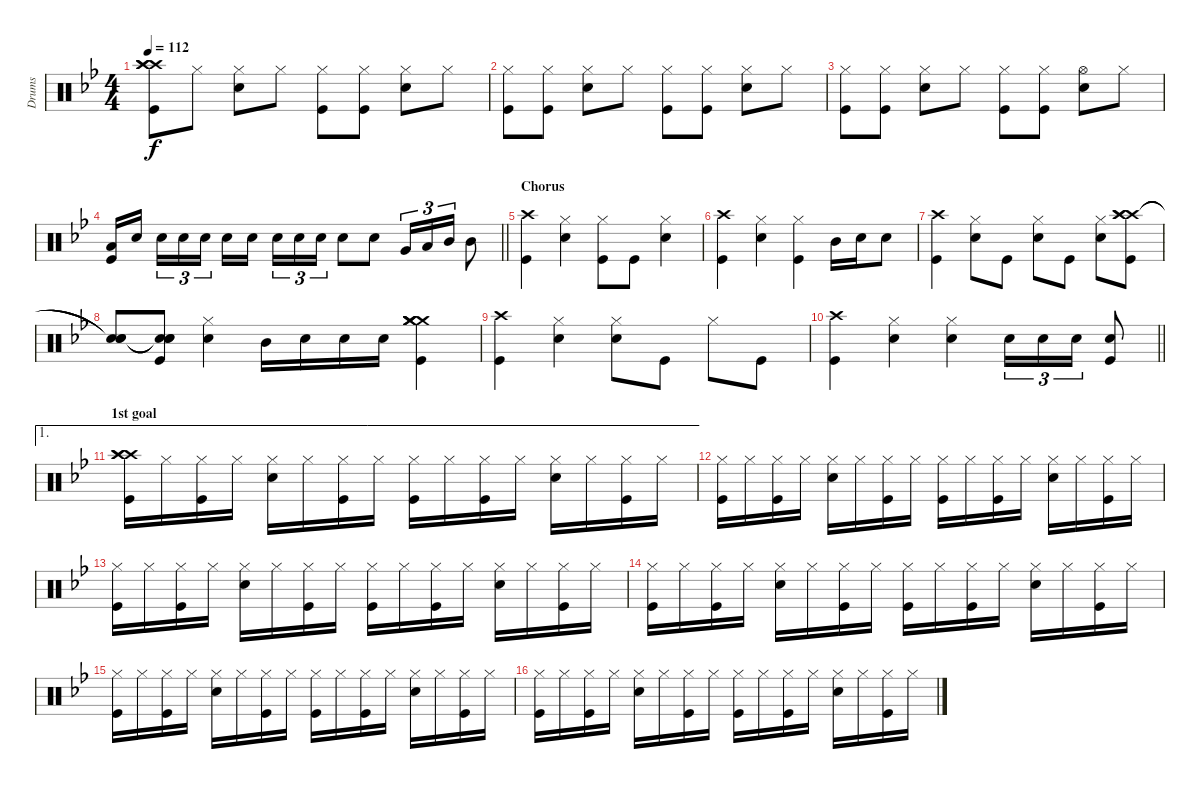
\track ("Drums" "Drums") {instrument percussion}
\staff {score}
\articulation defaults
\ts (4 4)
\tempo 112
\clef neutral
\ks bb
("Crash high (hit)" "Crash high (hit)" "Crash high (hit)" "Kick (hit)").8{dy f} "Hi-Hat (closed)".8 ("Hi-Hat (closed)" "Snare (hit) 2").8 "Hi-Hat (closed)".8 ("Hi-Hat (closed)" "Kick (hit)").8 ("Hi-Hat (closed)" "Kick (hit)").8 ("Hi-Hat (closed)" "Snare (hit) 2").8 "Hi-Hat (closed)".8 |
("Hi-Hat (closed)" "Kick (hit)").8 ("Hi-Hat (closed)" "Kick (hit)").8 ("Hi-Hat (closed)" "Snare (hit) 2").8 "Hi-Hat (closed)".8 ("Hi-Hat (closed)" "Kick (hit)").8 ("Hi-Hat (closed)" "Kick (hit)").8 ("Hi-Hat (closed)" "Snare (hit) 2").8 "Hi-Hat (closed)".8 |
("Hi-Hat (closed)" "Kick (hit)").8 ("Hi-Hat (closed)" "Kick (hit)").8 ("Hi-Hat (closed)" "Snare (hit) 2").8 "Hi-Hat (closed)".8 ("Hi-Hat (closed)" "Kick (hit)").8 ("Hi-Hat (closed)" "Kick (hit)").8 ("Hi-Hat (open)" "Snare (hit) 2").8 "Hi-Hat (closed)".8 |
\barLineRight lightlight
("Low Tom (hit)" "Kick (hit)").16 "Snare (hit) 2".16{beam splitsecondary} "Snare (hit) 2".16{tu (3 2)} "Snare (hit) 2".16{tu (3 2)} "Snare (hit) 2".16{tu (3 2)} "Snare (hit) 2".16 "Snare (hit) 2".16{beam splitsecondary} "Snare (hit) 2".16{tu (3 2)} "Snare (hit) 2".16{tu (3 2)} "Snare (hit) 2".16{tu (3 2)} "Snare (hit) 2".8 "Snare (hit) 2".8 "Very Low Tom (hit)".16{tu (3 2)} "Low Tom (hit)".16{tu (3 2)} "Mid Tom (hit)".16{tu (3 2)} "Mid Tom (hit)".8 |
\section ("" "Chorus")
("Crash high (hit)" "Kick (hit)").4 ("Hi-Hat (closed)" "Snare (hit) 2").4 ("Hi-Hat (closed)" "Kick (hit)").8 "Kick (hit)".8 ("Hi-Hat (closed)" "Snare (hit) 2").4 |
("Crash high (hit)" "Kick (hit)").4 ("Hi-Hat (closed)" "Snare (hit) 2").4 ("Hi-Hat (closed)" "Kick (hit)").4 "Mid Tom (hit)".16 "Snare (hit) 2".16 "Snare (hit) 2".8 |
("Crash high (hit)" "Kick (hit)").4 ("Hi-Hat (closed)" "Snare (hit) 2").8 "Kick (hit)".8 ("Hi-Hat (closed)" "Snare (hit) 2").8 "Kick (hit)".8 ("Hi-Hat (closed)" "Snare (hit) 2").8 ("Crash high (hit)" "Crash high (hit)" "Crash high (hit)" "Kick (hit)").8 |
("Snare (hit)"{t} "Snare (hit)"{t} "Snare (hit)"{t}).8 ("Snare (hit)"{t} "Snare (hit)"{t} "Snare (hit)"{t} "Kick (hit)").8 ("Hi-Hat (closed)" "Snare (hit) 2").4 "Mid Tom (hit)".16 "Snare (hit) 2".16 "Snare (hit) 2".16 "Snare (hit) 2".16 ("Crash medium (hit)" "Crash medium (hit)" "Crash medium (hit)" "Crash medium (hit)" "Kick (hit)").4 |
("Crash high (hit)" "Kick (hit)").4 ("Hi-Hat (closed)" "Snare (hit) 2").4 ("Hi-Hat (closed)" "Snare (hit) 2").8 "Kick (hit)".8 "Hi-Hat (closed)".8 "Kick (hit)".8 |
\barLineRight lightlight
("Crash high (hit)" "Kick (hit)").4 ("Hi-Hat (closed)" "Snare (hit) 2").4 ("Hi-Hat (closed)" "Snare (hit) 2").4 "Snare (hit) 2".16{tu (3 2)} "Snare (hit) 2".16{tu (3 2)} "Snare (hit) 2".16{tu (3 2)} ("Snare (hit) 2" "Kick (hit)").8 |
\ae 1
\section ("" "1st goal")
("Crash high (hit)" "Crash high (hit)" "Crash high (hit)" "Kick (hit)").16 "Hi-Hat (closed)".16 ("Hi-Hat (closed)" "Kick (hit)").16 "Hi-Hat (closed)".16 ("Hi-Hat (closed)" "Snare (hit) 2").16 "Hi-Hat (closed)".16 ("Hi-Hat (closed)" "Kick (hit)").16 "Hi-Hat (closed)".16 ("Hi-Hat (closed)" "Kick (hit)").16 "Hi-Hat (closed)".16 ("Hi-Hat (closed)" "Kick (hit)").16 "Hi-Hat (closed)".16 ("Hi-Hat (closed)" "Snare (hit) 2").16 "Hi-Hat (closed)".16 ("Hi-Hat (closed)" "Kick (hit)").16 "Hi-Hat (closed)".16 |
("Hi-Hat (closed)" "Kick (hit)").16 "Hi-Hat (closed)".16 ("Hi-Hat (closed)" "Kick (hit)").16 "Hi-Hat (closed)".16 ("Hi-Hat (closed)" "Snare (hit) 2").16 "Hi-Hat (closed)".16 ("Hi-Hat (closed)" "Kick (hit)").16 "Hi-Hat (closed)".16 ("Hi-Hat (closed)" "Kick (hit)").16 "Hi-Hat (closed)".16 ("Hi-Hat (closed)" "Kick (hit)").16 "Hi-Hat (closed)".16 ("Hi-Hat (closed)" "Snare (hit) 2").16 "Hi-Hat (closed)".16 ("Hi-Hat (closed)" "Kick (hit)").16 "Hi-Hat (closed)".16 |
("Hi-Hat (closed)" "Kick (hit)").16 "Hi-Hat (closed)".16 ("Hi-Hat (closed)" "Kick (hit)").16 "Hi-Hat (closed)".16 ("Hi-Hat (closed)" "Snare (hit) 2").16 "Hi-Hat (closed)".16 ("Hi-Hat (closed)" "Kick (hit)").16 "Hi-Hat (closed)".16 ("Hi-Hat (closed)" "Kick (hit)").16 "Hi-Hat (closed)".16 ("Hi-Hat (closed)" "Kick (hit)").16 "Hi-Hat (closed)".16 ("Hi-Hat (closed)" "Snare (hit) 2").16 "Hi-Hat (closed)".16 ("Hi-Hat (closed)" "Kick (hit)").16 "Hi-Hat (closed)".16 |
("Hi-Hat (closed)" "Kick (hit)").16 "Hi-Hat (closed)".16 ("Hi-Hat (closed)" "Kick (hit)").16 "Hi-Hat (closed)".16 ("Hi-Hat (closed)" "Snare (hit) 2").16 "Hi-Hat (closed)".16 ("Hi-Hat (closed)" "Kick (hit)").16 "Hi-Hat (closed)".16 ("Hi-Hat (closed)" "Kick (hit)").16 "Hi-Hat (closed)".16 ("Hi-Hat (closed)" "Kick (hit)").16 "Hi-Hat (closed)".16 ("Hi-Hat (closed)" "Snare (hit) 2").16 "Hi-Hat (closed)".16 ("Hi-Hat (closed)" "Kick (hit)").16 "Hi-Hat (closed)".16 |
("Hi-Hat (closed)" "Kick (hit)").16 "Hi-Hat (closed)".16 ("Hi-Hat (closed)" "Kick (hit)").16 "Hi-Hat (closed)".16 ("Hi-Hat (closed)" "Snare (hit) 2").16 "Hi-Hat (closed)".16 ("Hi-Hat (closed)" "Kick (hit)").16 "Hi-Hat (closed)".16 ("Hi-Hat (closed)" "Kick (hit)").16 "Hi-Hat (closed)".16 ("Hi-Hat (closed)" "Kick (hit)").16 "Hi-Hat (closed)".16 ("Hi-Hat (closed)" "Snare (hit) 2").16 "Hi-Hat (closed)".16 ("Hi-Hat (closed)" "Kick (hit)").16 "Hi-Hat (closed)".16 |
("Hi-Hat (closed)" "Kick (hit)").16 "Hi-Hat (closed)".16 ("Hi-Hat (closed)" "Kick (hit)").16 "Hi-Hat (closed)".16 ("Hi-Hat (closed)" "Snare (hit) 2").16 "Hi-Hat (closed)".16 ("Hi-Hat (closed)" "Kick (hit)").16 "Hi-Hat (closed)".16 ("Hi-Hat (closed)" "Kick (hit)").16 "Hi-Hat (closed)".16 ("Hi-Hat (closed)" "Kick (hit)").16 "Hi-Hat (closed)".16 ("Hi-Hat (closed)" "Snare (hit) 2").16 "Hi-Hat (closed)".16 ("Hi-Hat (closed)" "Kick (hit)").16 "Hi-Hat (closed)".16
